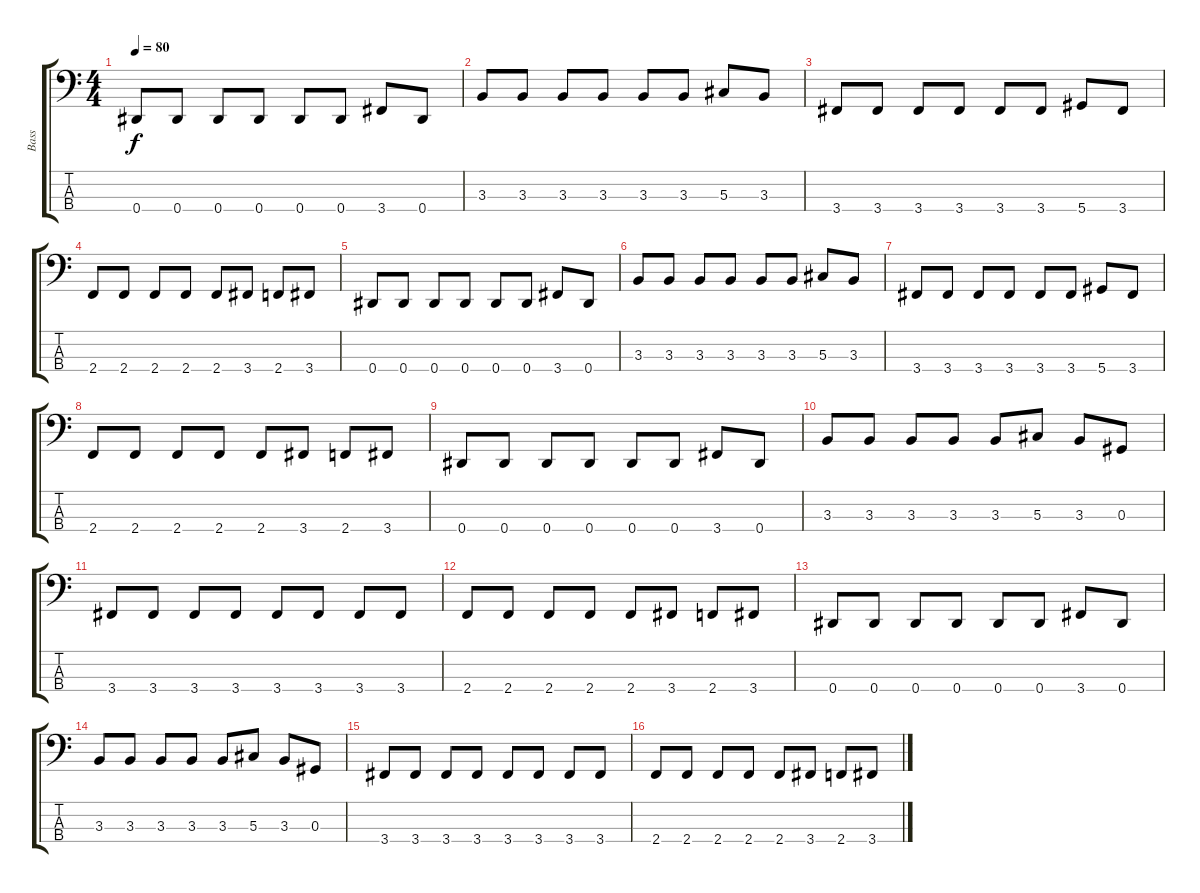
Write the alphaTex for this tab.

\track ("Bass" "Bass") {instrument electricbasspick}
\staff {score tabs}
\tuning (Gb2 Db2 Ab1 Eb1) {hide}
\ts (4 4)
\tempo 80
\clef f4
\ks c
0.4.8{dy f} 0.4.8 0.4.8 0.4.8 0.4.8 0.4.8 3.4.8 0.4.8 |
3.3.8 3.3.8 3.3.8 3.3.8 3.3.8 3.3.8 5.3.8 3.3.8 |
3.4.8 3.4.8 3.4.8 3.4.8 3.4.8 3.4.8 5.4.8 3.4.8 |
2.4.8 2.4.8 2.4.8 2.4.8 2.4.8 3.4.8 2.4.8 3.4.8 |
0.4.8 0.4.8 0.4.8 0.4.8 0.4.8 0.4.8 3.4.8 0.4.8 |
3.3.8 3.3.8 3.3.8 3.3.8 3.3.8 3.3.8 5.3.8 3.3.8 |
3.4.8 3.4.8 3.4.8 3.4.8 3.4.8 3.4.8 5.4.8 3.4.8 |
2.4.8 2.4.8 2.4.8 2.4.8 2.4.8 3.4.8 2.4.8 3.4.8 |
0.4.8 0.4.8 0.4.8 0.4.8 0.4.8 0.4.8 3.4.8 0.4.8 |
3.3.8 3.3.8 3.3.8 3.3.8 3.3.8 5.3.8 3.3.8 0.3.8 |
3.4.8 3.4.8 3.4.8 3.4.8 3.4.8 3.4.8 3.4.8 3.4.8 |
2.4.8 2.4.8 2.4.8 2.4.8 2.4.8 3.4.8 2.4.8 3.4.8 |
0.4.8 0.4.8 0.4.8 0.4.8 0.4.8 0.4.8 3.4.8 0.4.8 |
3.3.8 3.3.8 3.3.8 3.3.8 3.3.8 5.3.8 3.3.8 0.3.8 |
3.4.8 3.4.8 3.4.8 3.4.8 3.4.8 3.4.8 3.4.8 3.4.8 |
2.4.8 2.4.8 2.4.8 2.4.8 2.4.8 3.4.8 2.4.8 3.4.8
